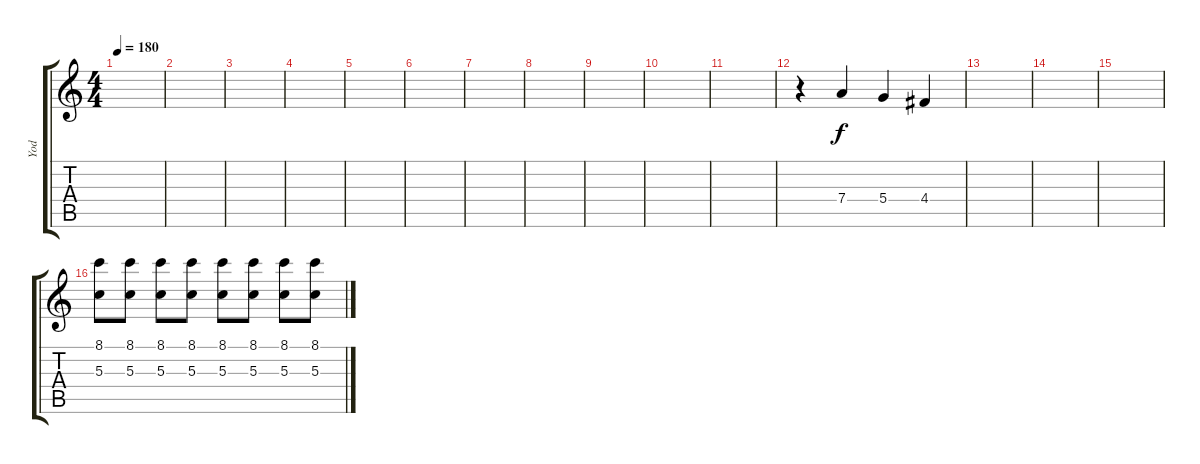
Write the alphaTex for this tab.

\track ("Yod" "Yod") {instrument distortionguitar}
\staff {score tabs}
\tuning (E4 B3 G3 D3 A2 E2) {hide}
\ts (4 4)
\tempo 180
\clef g2
\ks c
|
|
|
|
|
|
|
|
|
|
|
r.4 7.4.4 5.4.4 4.4.4 |
|
|
|
(8.1 5.3).8 (8.1 5.3).8 (8.1 5.3).8 (8.1 5.3).8 (8.1 5.3).8 (8.1 5.3).8 (8.1 5.3).8 (8.1 5.3).8
